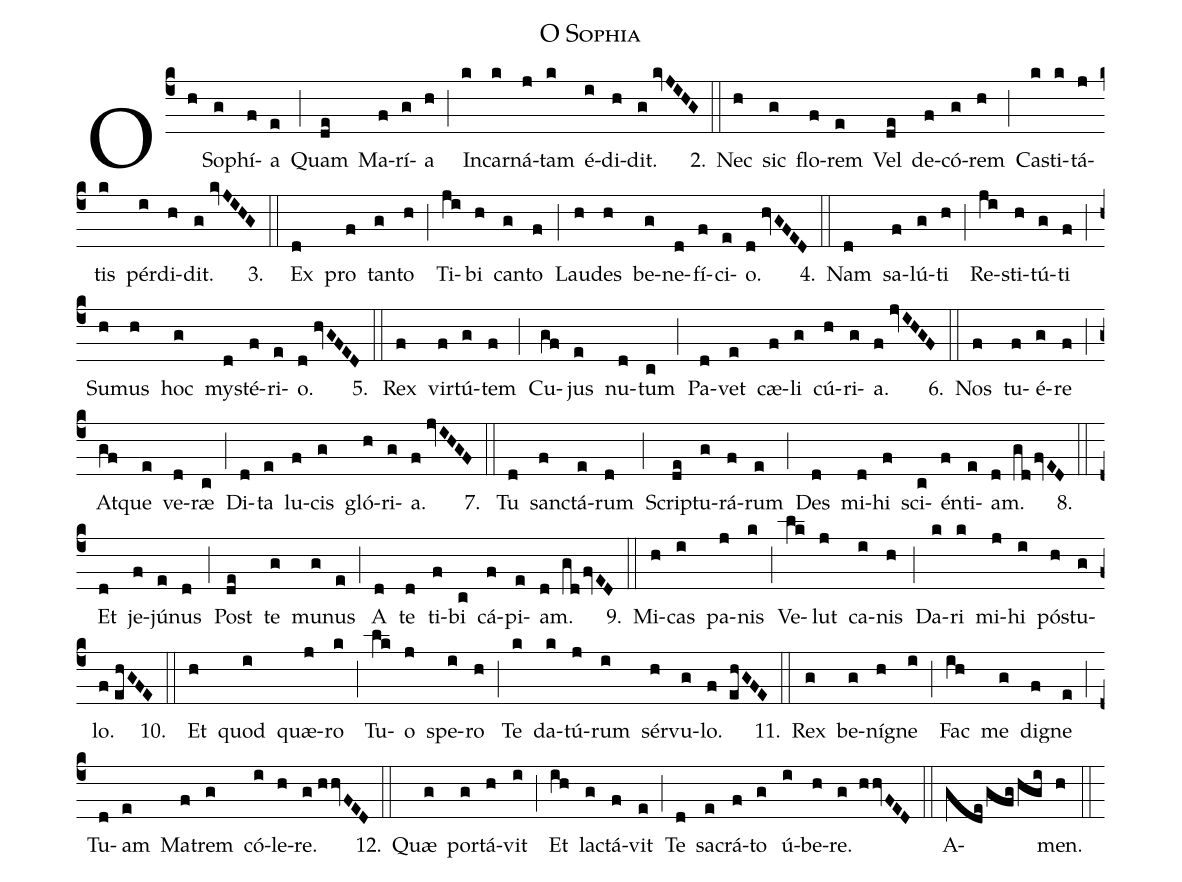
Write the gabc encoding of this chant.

name:O Sophia;
%%
(c4) O(h) So(g)phí(f)a(e) (;) Quam(de) Ma(f)rí(g)a(h) (;) In(k)car(k)ná(j)tam(k) é(i)di(h)dit.(g//kvJIHG) 2.(::) Nec(h) sic(g) flo(f)rem(e) Vel(de) de(f)có(g)rem(h) (;) Ca(k)sti(k)tá(j)tis(k) pér(i)di(h)dit.(g//kvJIHG) 3.(::) Ex(d) pro(f) tan(g)to(h) (;) Ti(ji)bi(h) can(g)to(f) (;) Lau(h)des(h) be(g)ne(d)fí(f)ci(e)o.(d//hvGFED) 4.(::) Nam(d) sa(f)lú(g)ti(h) (;) Re(ji)sti(h)tú(g)ti(f) (;) Su(h)mus(h) hoc(g) my(d)sté(f)ri(e)o.(d//hvGFED) 5.(::) Rex(f) vir(f)tú(g)tem(f) (;) Cu(gf)jus(e) nu(d)tum(c) (;) Pa(d)vet(e) cæ(f)li(g) cú(h)ri(g)a.(f//jvIHGF) 6.(::) Nos(f) tu(f)é(g)re(f) (;) At(gf)que(e) ve(d)ræ(c) (;) Di(d)ta(e) lu(f)cis(g) gló(h)ri(g)a.(f//jvIHGF) 7.(::) Tu(d) san(f)ctá(e)rum(d) (;) Scri(de)ptu(g)rá(f)rum(e) (;) Des(d) mi(d)hi(f) sci(c)én(f)ti(e)am.(d gdfvED) 8.(::) Et(d) je(f)jú(e)nus(d) (;) Post(de) te(g) mu(g)nus(e) (;) A(d) te(d) ti(f)bi(c) cá(f)pi(e)am.(d gd/fvED) 9.(::) Mi(h)cas(i) pa(j)nis(k) (;) Ve(lk)lut(j) ca(i)nis(h) (;) Da(k)ri(k) mi(j)hi(i) pó(h)stu(g)lo.(f//ehGFE) 10.(::) Et(h) quod(i) quæ(j)ro(k) (;) Tu(lk)o(j) spe(i)ro(h) (;) Te(k) da(k)tú(j)rum(i) sér(h)vu(g)lo.(f ehGFE) 11.(::) Rex(g) be(g)ní(h)gne(i) (;) Fac(ih) me(g) di(f)gne(e) (;) Tu(d)am(e) Ma(f)trem(g) có(i)le(h)re.(g//hhvFED) 12.(::) Quæ(g) por(g)tá(h)vit(i) (;) Et(ih) la(g)ctá(f)vit(e) (;) Te(d) sa(e)crá(f)to(g) ú(i)be(h)re.(g hhvFED) (::) A(gde/gfg/hgi)men.(h) (::)
